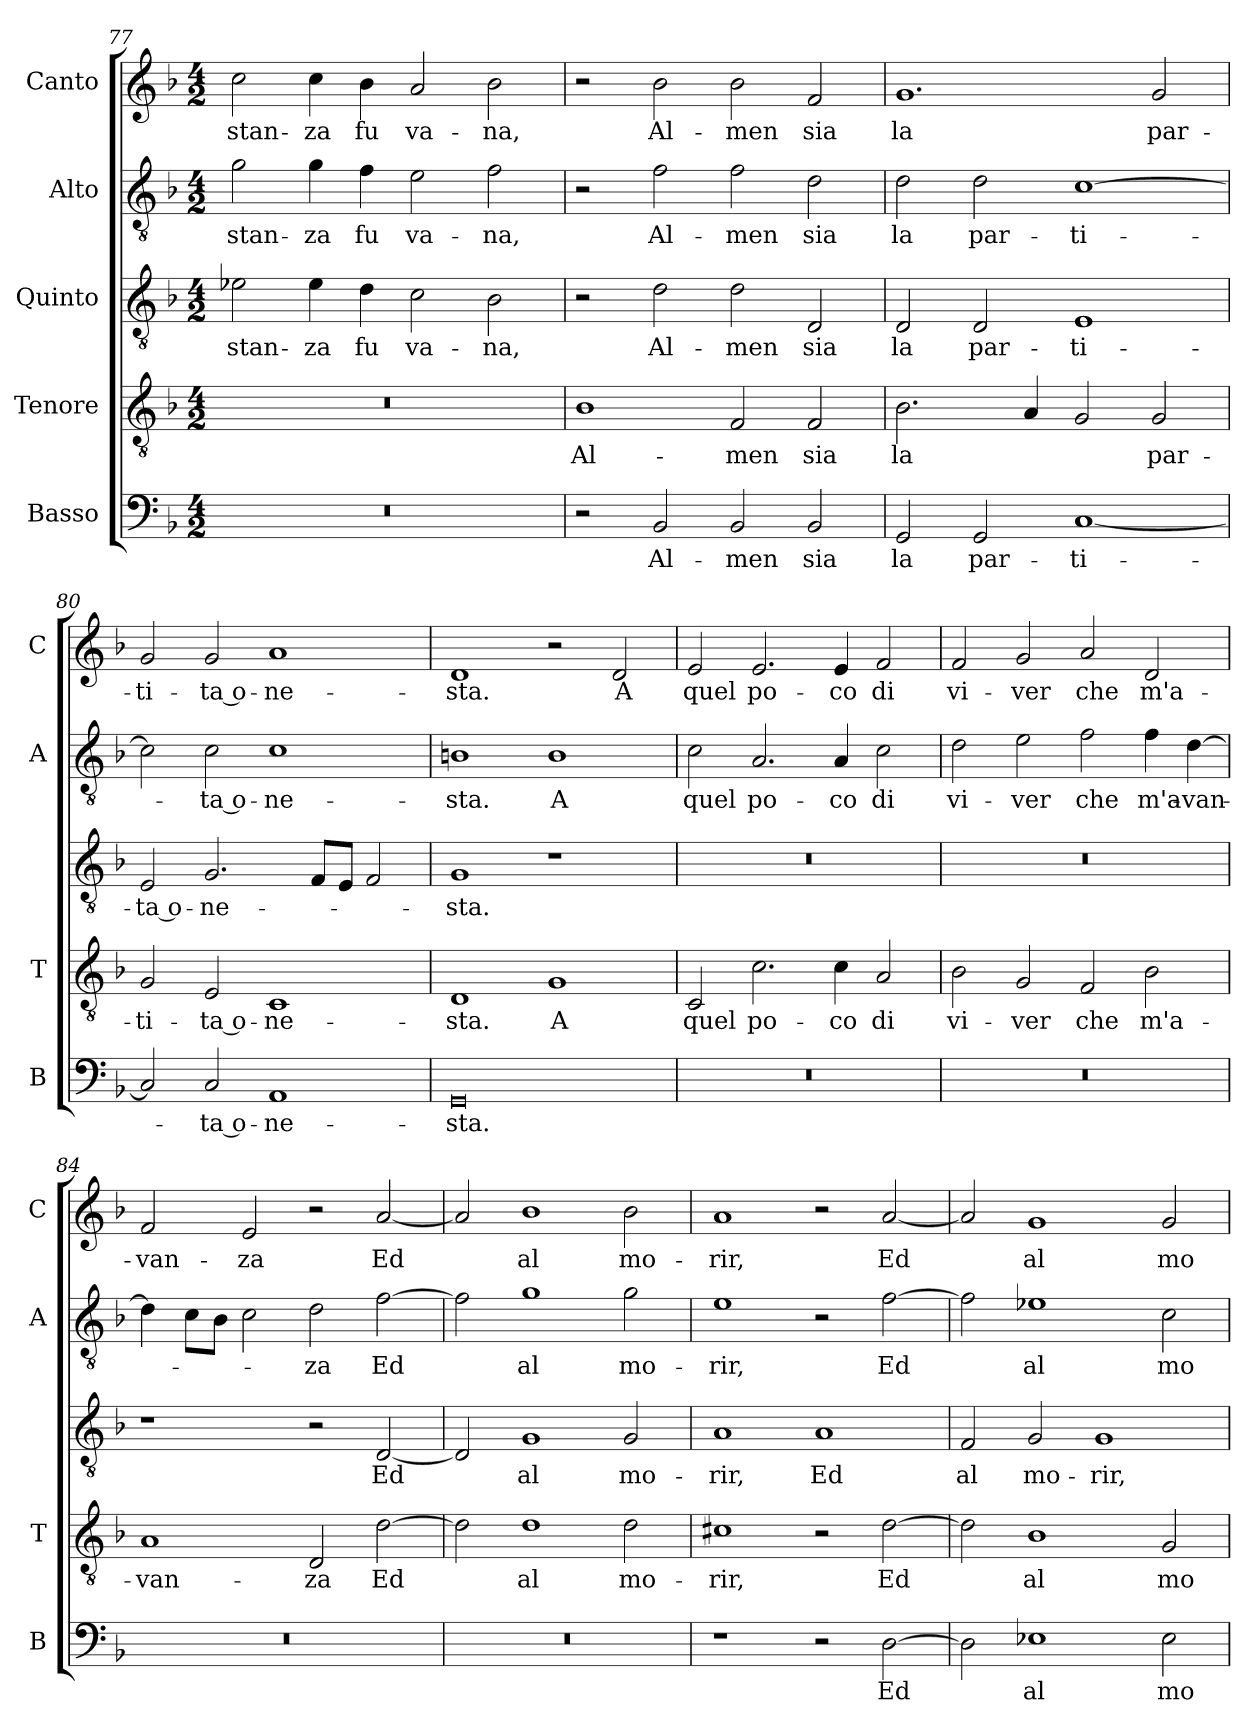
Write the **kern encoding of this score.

**kern	**text	**kern	**text	**kern	**text	**kern	**text	**kern	**text
*part5	*part5	*part4	*part4	*part3	*part3	*part2	*part2	*part1	*part1
*staff5	*staff5	*staff4	*staff4	*staff3	*staff3	*staff2	*staff2	*staff1	*staff1
*I"Basso	*	*I"Tenore	*	*I"Quinto	*	*I"Alto	*	*I"Canto	*
*I'B	*	*I'T	*	*	*	*I'A	*	*I'C	*
*clefF4	*	*clefGv2	*	*clefGv2	*	*clefGv2	*	*clefG2	*
*k[b-]	*	*k[b-]	*	*k[b-]	*	*k[b-]	*	*k[b-]	*
*F:	*	*F:	*	*F:	*	*F:	*	*F:	*
*M4/2	*	*M4/2	*	*M4/2	*	*M4/2	*	*M4/2	*
=77	=77	=77	=77	=77	=77	=77	=77	=77	=77
!	!	!	!	!	!LO:LY:b	!	!LO:LY:b	!	!LO:LY:b
0r	.	0r	.	2e-X\	stan-	2g\	stan-	2cc\	stan-
!	!	!	!	!	!LO:LY:b	!	!LO:LY:b	!	!LO:LY:b
.	.	.	.	4e-\	-za	4g\	-za	4cc\	-za
!	!	!	!	!	!LO:LY:b	!	!LO:LY:b	!	!LO:LY:b
.	.	.	.	4d\	fu	4f\	fu	4b-\	fu
!	!	!	!	!	!LO:LY:b	!	!LO:LY:b	!	!LO:LY:b
.	.	.	.	2c\	va-	2e\	va-	2a/	va-
!	!	!	!	!	!LO:LY:b	!	!LO:LY:b	!	!LO:LY:b
.	.	.	.	2B-\	-na,	2f\	-na,	2b-\	-na,
=78	=78	=78	=78	=78	=78	=78	=78	=78	=78
!	!	!	!LO:LY:b	!	!	!	!	!	!
2r	.	1B-	Al-	2r	.	2r	.	2r	.
!	!LO:LY:b	!	!	!	!LO:LY:b	!	!LO:LY:b	!	!LO:LY:b
2BB-/	Al-	.	.	2d\	Al-	2f\	Al-	2b-\	Al-
!	!LO:LY:b	!	!LO:LY:b	!	!LO:LY:b	!	!LO:LY:b	!	!LO:LY:b
2BB-/	-men	2F/	-men	2d\	-men	2f\	-men	2b-\	-men
!	!LO:LY:b	!	!LO:LY:b	!	!LO:LY:b	!	!LO:LY:b	!	!LO:LY:b
2BB-/	sia	2F/	sia	2D/	sia	2d\	sia	2f/	sia
!!LO:LB:g=z
=79	=79	=79	=79	=79	=79	=79	=79	=79	=79
!	!LO:LY:b	!	!LO:LY:b	!	!LO:LY:b	!	!LO:LY:b	!	!LO:LY:b
2GG/	la	2.B-\	la	2D/	la	2d\	la	1.g	la
!	!LO:LY:b	!	!	!	!LO:LY:b	!	!LO:LY:b	!	!
2GG/	par-	.	.	2D/	par-	2d\	par-	.	.
.	.	4A/	.	.	.	.	.	.	.
!	!LO:LY:b	!	!	!	!LO:LY:b	!	!LO:LY:b	!	!
[1C	-ti-	2G/	.	1E	-ti-	[1c	-ti-	.	.
!	!	!	!LO:LY:b	!	!	!	!	!	!LO:LY:b
.	.	2G/	par-	.	.	.	.	2g/	par-
=80	=80	=80	=80	=80	=80	=80	=80	=80	=80
!	!	!	!LO:LY:b	!	!LO:LY:b	!	!	!	!LO:LY:b
2C/]	.	2G/	-ti-	2E/	-ta o-	2c\]	.	2g/	-ti-
!	!LO:LY:b	!	!LO:LY:b	!	!LO:LY:b	!	!LO:LY:b	!	!LO:LY:b
2C/	-ta o-	2E/	-ta o-	2.G/	-ne-	2c\	-ta o-	2g/	-ta o-
!	!LO:LY:b	!	!LO:LY:b	!	!	!	!LO:LY:b	!	!LO:LY:b
1AA	-ne-	1C	-ne-	.	.	1c	-ne-	1a	-ne-
.	.	.	.	8F/L	.	.	.	.	.
.	.	.	.	8E/J	.	.	.	.	.
.	.	.	.	2F/	.	.	.	.	.
=81	=81	=81	=81	=81	=81	=81	=81	=81	=81
!	!LO:LY:b	!	!LO:LY:b	!	!LO:LY:b	!	!LO:LY:b	!	!LO:LY:b
0GG	-sta.	1D	-sta.	1G	-sta.	1Bn	-sta.	1d	-sta.
!	!	!	!LO:LY:b	!	!	!	!LO:LY:b	!	!
.	.	1G	A	1r	.	1B	A	2r	.
!	!	!	!	!	!	!	!	!	!LO:LY:b
.	.	.	.	.	.	.	.	2d/	A
=82	=82	=82	=82	=82	=82	=82	=82	=82	=82
!	!	!	!LO:LY:b	!	!	!	!LO:LY:b	!	!LO:LY:b
0r	.	2C/	quel	0r	.	2c\	quel	2e/	quel
!	!	!	!LO:LY:b	!	!	!	!LO:LY:b	!	!LO:LY:b
.	.	2.c\	po-	.	.	2.A/	po-	2.e/	po-
!	!	!	!LO:LY:b	!	!	!	!LO:LY:b	!	!LO:LY:b
.	.	4c\	-co	.	.	4A/	-co	4e/	-co
!	!	!	!LO:LY:b	!	!	!	!LO:LY:b	!	!LO:LY:b
.	.	2A/	di	.	.	2c\	di	2f/	di
=83	=83	=83	=83	=83	=83	=83	=83	=83	=83
!	!	!	!LO:LY:b	!	!	!	!LO:LY:b	!	!LO:LY:b
0r	.	2B-\	vi-	0r	.	2d\	vi-	2f/	vi-
!	!	!	!LO:LY:b	!	!	!	!LO:LY:b	!	!LO:LY:b
.	.	2G/	-ver	.	.	2e\	-ver	2g/	-ver
!	!	!	!LO:LY:b	!	!	!	!LO:LY:b	!	!LO:LY:b
.	.	2F/	che	.	.	2f\	che	2a/	che
!	!	!	!LO:LY:b	!	!	!	!LO:LY:b	!	!LO:LY:b
.	.	2B-\	m'a-	.	.	4f\	m'a-	2d/	m'a-
!	!	!	!	!	!	!	!LO:LY:b	!	!
.	.	.	.	.	.	[4d\	-van-	.	.
!!LO:LB:g=z
=84	=84	=84	=84	=84	=84	=84	=84	=84	=84
!	!	!	!LO:LY:b	!	!	!	!	!	!LO:LY:b
0r	.	1A	-van-	1r	.	4d\]	.	2f/	-van-
.	.	.	.	.	.	8c\L	.	.	.
.	.	.	.	.	.	8B-\J	.	.	.
!	!	!	!	!	!	!	!	!	!LO:LY:b
.	.	.	.	.	.	2c\	.	2e/	-za
!	!	!	!LO:LY:b	!	!	!	!LO:LY:b	!	!
.	.	2D/	-za	2r	.	2d\	-za	2r	.
!	!	!	!LO:LY:b	!	!LO:LY:b	!	!LO:LY:b	!	!LO:LY:b
.	.	[2d\	Ed	[2D/	Ed	[2f\	Ed	[2a/	Ed
=85	=85	=85	=85	=85	=85	=85	=85	=85	=85
0r	.	2d\]	.	2D/]	.	2f\]	.	2a/]	.
!	!	!	!LO:LY:b	!	!LO:LY:b	!	!LO:LY:b	!	!LO:LY:b
.	.	1d	al	1G	al	1g	al	1b-	al
!	!	!	!LO:LY:b	!	!LO:LY:b	!	!LO:LY:b	!	!LO:LY:b
.	.	2d\	mo-	2G/	mo-	2g\	mo-	2b-\	mo-
=86	=86	=86	=86	=86	=86	=86	=86	=86	=86
!	!	!	!LO:LY:b	!	!LO:LY:b	!	!LO:LY:b	!	!LO:LY:b
1r	.	1c#X	-rir,	1A	-rir,	1e	-rir,	1a	-rir,
!	!	!	!	!	!LO:LY:b	!	!	!	!
2r	.	2r	.	1A	Ed	2r	.	2r	.
!	!LO:LY:b	!	!LO:LY:b	!	!	!	!LO:LY:b	!	!LO:LY:b
[2D\	Ed	[2d\	Ed	.	.	[2f\	Ed	[2a/	Ed
=87	=87	=87	=87	=87	=87	=87	=87	=87	=87
!	!	!	!	!	!LO:LY:b	!	!	!	!
2D\]	.	2d\]	.	2F/	al	2f\]	.	2a/]	.
!	!LO:LY:b	!	!LO:LY:b	!	!LO:LY:b	!	!LO:LY:b	!	!LO:LY:b
1E-X	al	1B-	al	2G/	mo-	1e-X	al	1g	al
!	!	!	!	!	!LO:LY:b	!	!	!	!
.	.	.	.	1G	-rir,	.	.	.	.
!	!LO:LY:b	!	!LO:LY:b	!	!	!	!LO:LY:b	!	!LO:LY:b
2E-\	mo-	2G/	mo-	.	.	2c\	mo-	2g/	mo-
=	=	=	=	=	=	=	=	=	=
*-	*-	*-	*-	*-	*-	*-	*-	*-	*-
